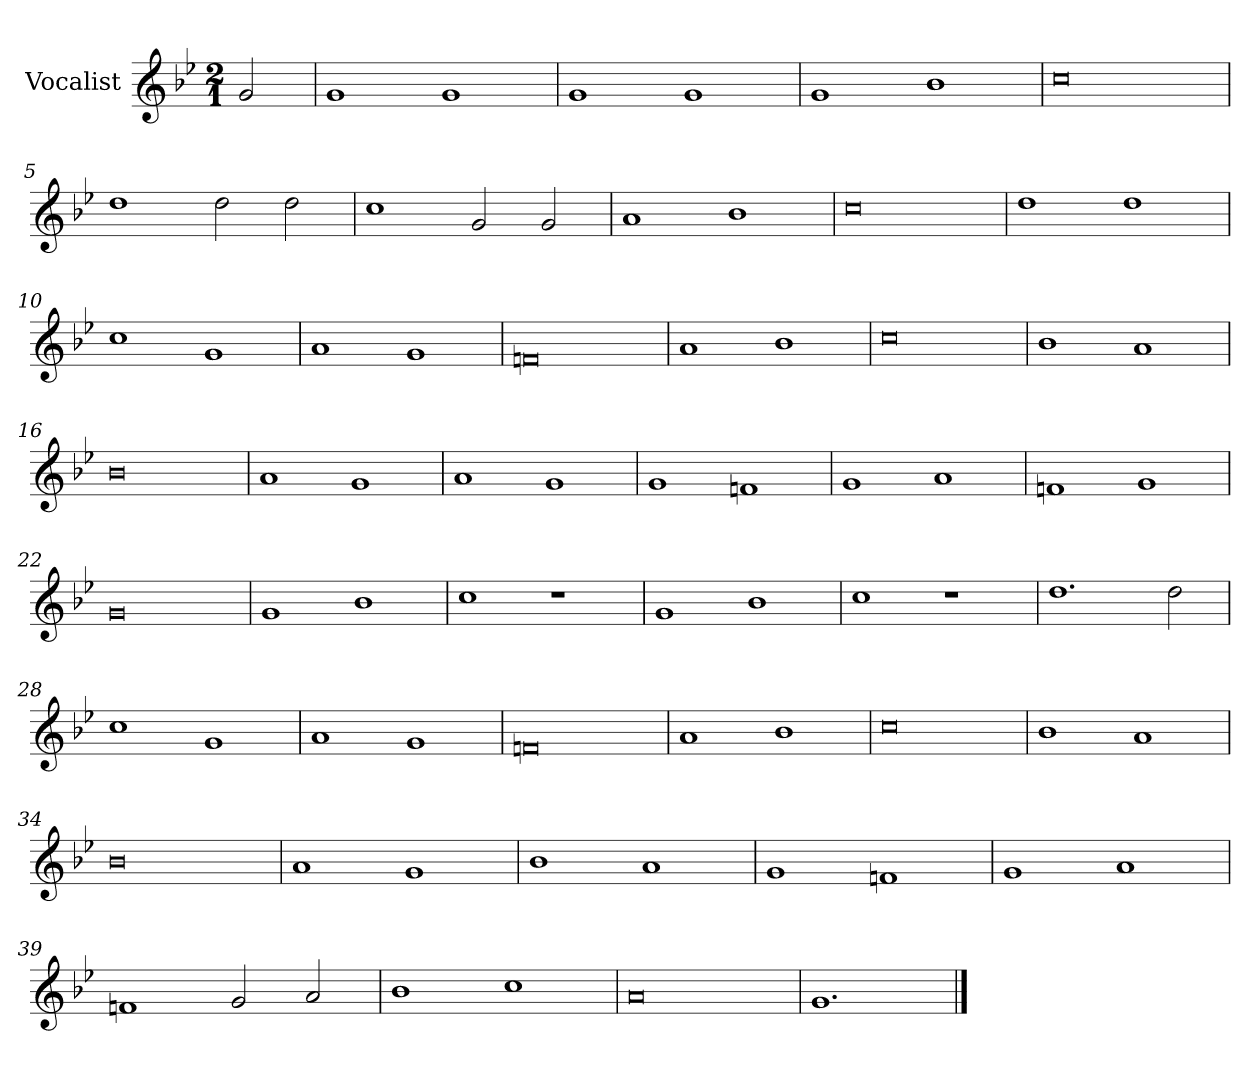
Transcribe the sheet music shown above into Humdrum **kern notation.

**kern
*part1
*staff1
*I"Vocalist
*k[b-e-]
*g:
*M2/1
=
2g
=1
1g
1g
=2
1g
1g
=3
1g
1b-
=4
0cc
=5
1dd
2dd
2dd
=6
1cc
2g
2g
=7
1a
1b-
=8
0cc
=9
1dd
1dd
=10
1cc
1g
=11
1a
1g
=12
0fn
=13
1a
1b-
=14
0cc
=15
1b-
1a
=16
0b-
=17
1a
1g
=18
1a
1g
=19
1g
1fn
=20
1g
1a
=21
1fn
1g
=22
0g
=23
1g
1b-
=24
1cc
1r
=25
1g
1b-
=26
1cc
1r
=27
1.dd
2dd
=28
1cc
1g
=29
1a
1g
=30
0fn
=31
1a
1b-
=32
0cc
=33
1b-
1a
=34
0b-
=35
1a
1g
=36
1b-
1a
=37
1g
1fn
=38
1g
1a
=39
1fn
2g
2a
=40
1b-
1cc
=41
0a
=42
1.g
==
*-
